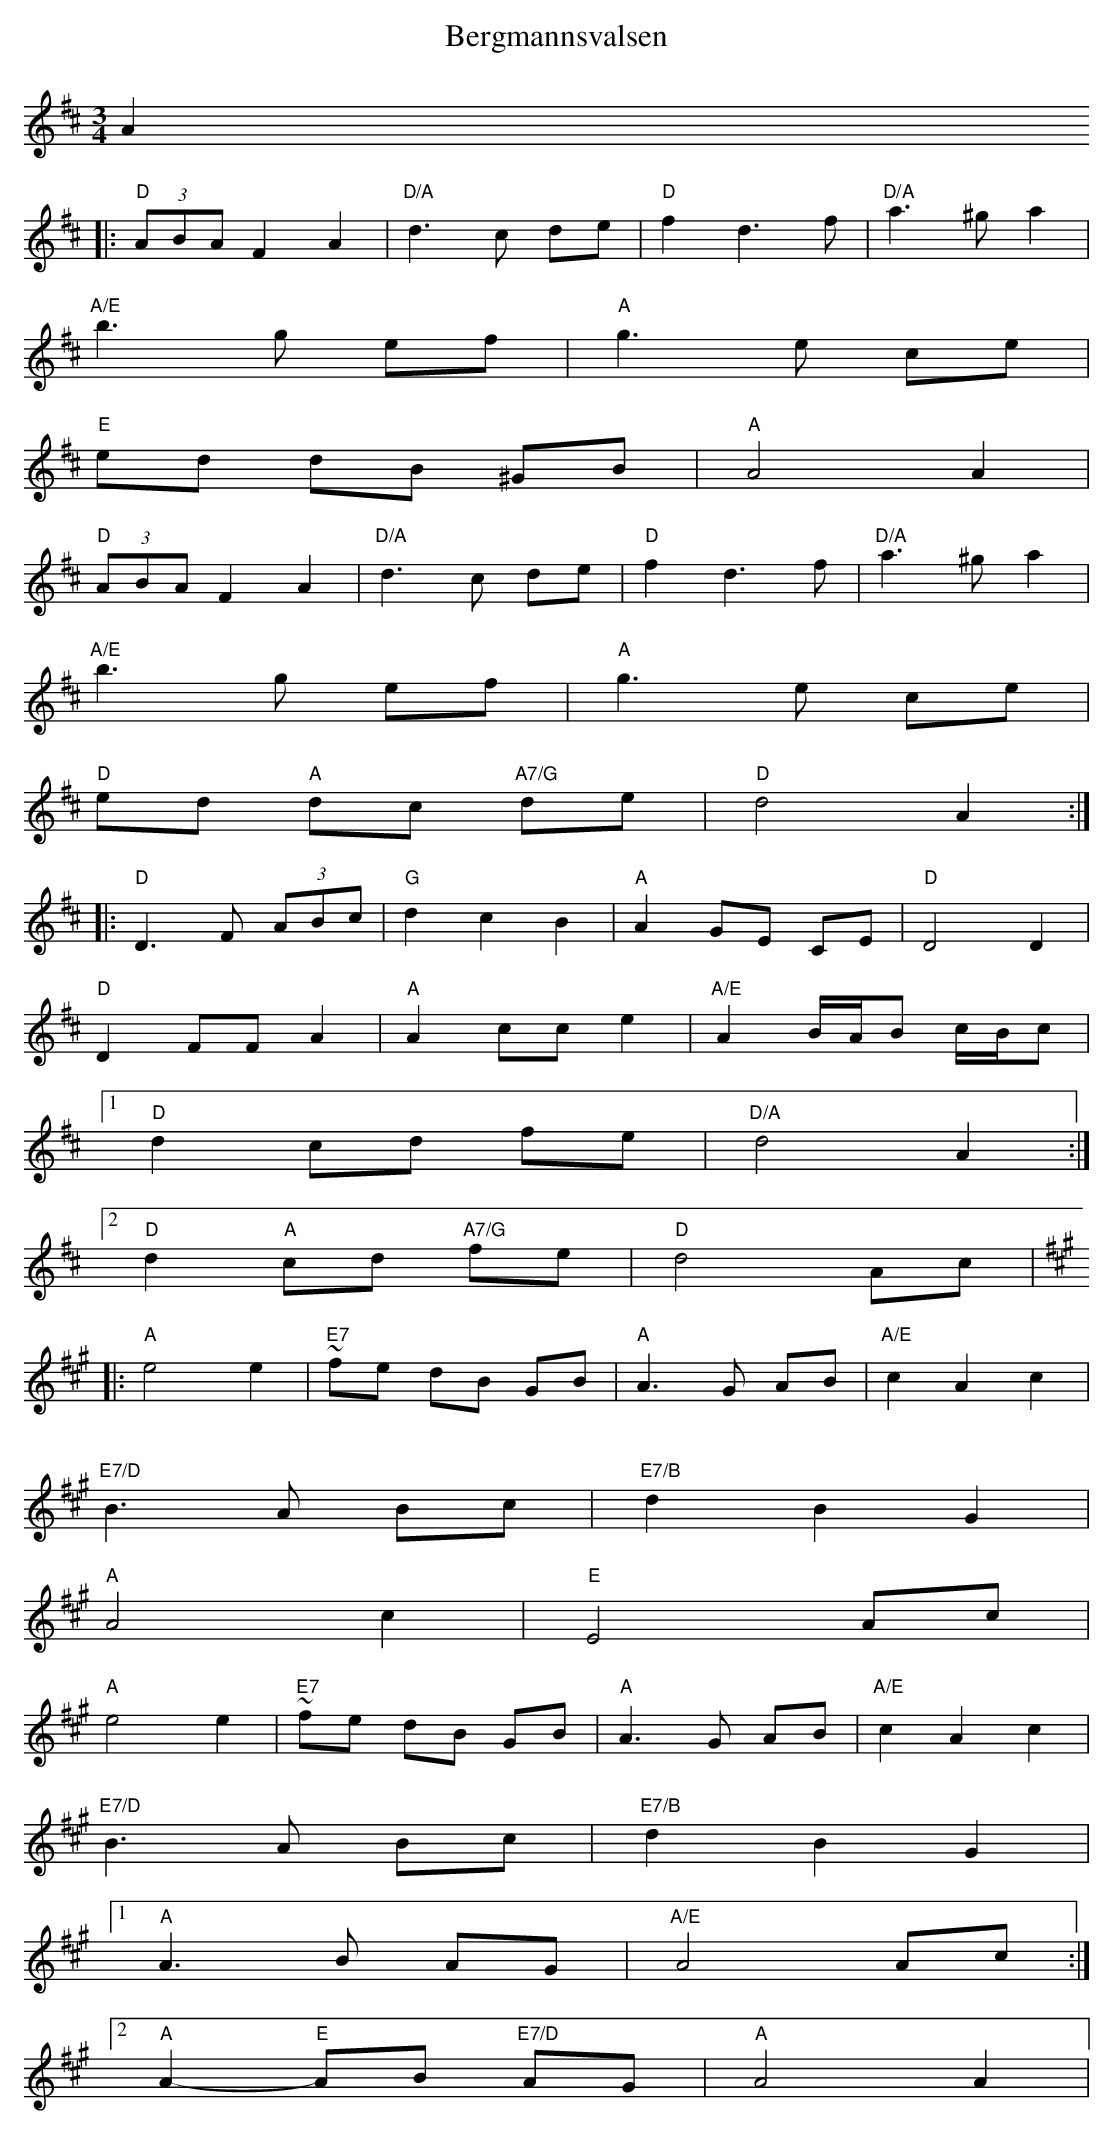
X:1
T:Bergmannsvalsen
M:3/4
L:1/8
K:D
A2
|: "D"(3ABA F2 A2 | "D/A"d3 c de | "D"f2 d3 f | "D/A"a3 ^g a2 |
   "A/E"b3 g ef | "A"g3 e ce |
   "E"ed dB ^GB | "A"A4 A2 |
   "D"(3ABA F2 A2 | "D/A"d3 c de | "D"f2 d3 f | "D/A"a3 ^g a2 |
   "A/E"b3 g ef | "A"g3 e ce |
   "D"ed "A"dc "A7/G"de | "D"d4 A2 :|
|: "D"D3 F (3ABc | "G"d2 c2 B2 | "A"A2 GE CE | "D"D4 D2 |
   "D"D2 FF A2 | "A"A2 cc e2 | "A/E"A2 B/A/B c/B/c |
[1 "D"d2 cd fe | "D/A"d4 A2 :|
[2 "D"d2 "A"cd "A7/G"fe |"D"d4 Ac |
K:A
|: "A"e4 e2 | "E7"~fe dB GB | "A"A3 G AB | "A/E"c2 A2 c2 |
   "E7/D"B3 A Bc | "E7/B"d2 B2 G2 |
   "A"A4 c2 | "E"E4 Ac |
   "A"e4 e2 | "E7"~fe dB GB | "A"A3 G AB | "A/E"c2 A2 c2 |
   "E7/D"B3 A Bc | "E7/B"d2 B2 G2 |
[1 "A"A3 B AG | "A/E"A4 Ac :|
[2 "A"A2- "E"AB "E7/D"AG | "A"A4 A2 |
